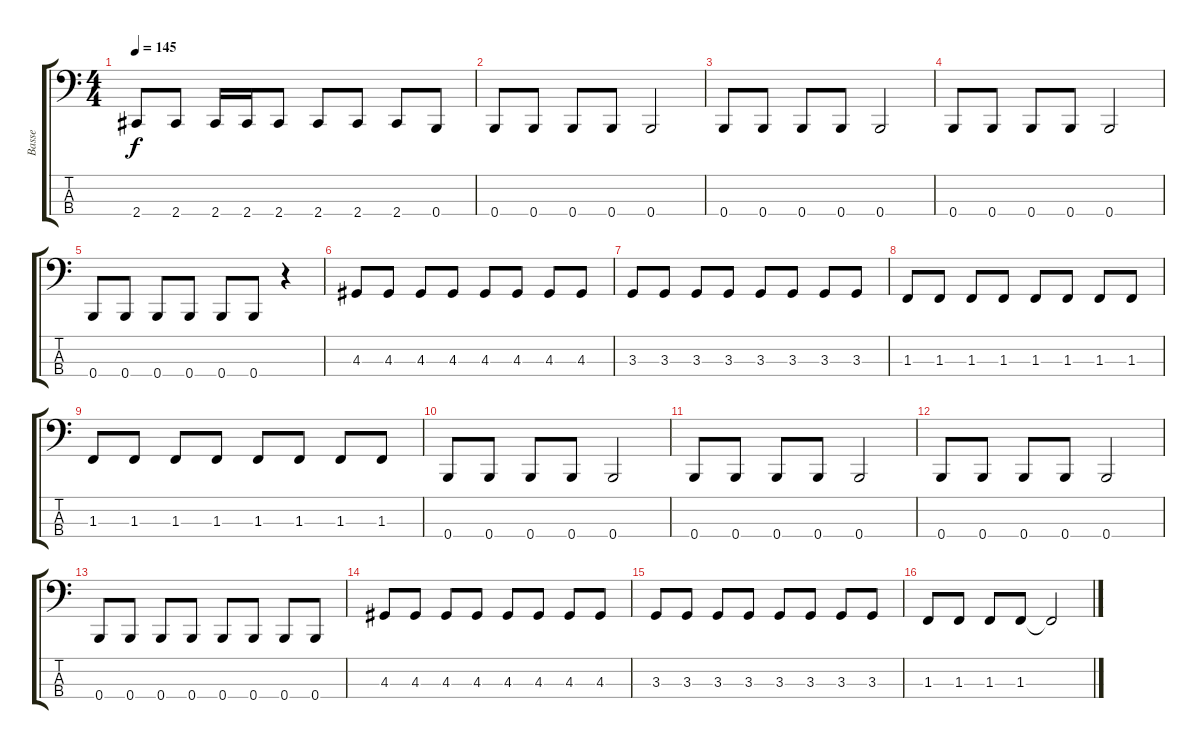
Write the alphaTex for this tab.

\track ("Basse" "Basse") {instrument electricbassfinger}
\staff {score tabs}
\tuning (D2 A1 E1 B0) {hide}
\ts (4 4)
\tempo 145
\clef f4
\ks c
2.4.8{dy f} 2.4.8 2.4.16 2.4.16 2.4.8 2.4.8 2.4.8 2.4.8 0.4.8 |
0.4.8 0.4.8 0.4.8 0.4.8 0.4.2 |
0.4.8 0.4.8 0.4.8 0.4.8 0.4.2 |
0.4.8 0.4.8 0.4.8 0.4.8 0.4.2 |
0.4.8 0.4.8 0.4.8 0.4.8 0.4.8 0.4.8 r.4 |
4.3.8 4.3.8 4.3.8 4.3.8 4.3.8 4.3.8 4.3.8 4.3.8 |
3.3.8 3.3.8 3.3.8 3.3.8 3.3.8 3.3.8 3.3.8 3.3.8 |
1.3.8 1.3.8 1.3.8 1.3.8 1.3.8 1.3.8 1.3.8 1.3.8 |
1.3.8 1.3.8 1.3.8 1.3.8 1.3.8 1.3.8 1.3.8 1.3.8 |
0.4.8 0.4.8 0.4.8 0.4.8 0.4.2 |
0.4.8 0.4.8 0.4.8 0.4.8 0.4.2 |
0.4.8 0.4.8 0.4.8 0.4.8 0.4.2 |
0.4.8 0.4.8 0.4.8 0.4.8 0.4.8 0.4.8 0.4.8 0.4.8 |
4.3.8 4.3.8 4.3.8 4.3.8 4.3.8 4.3.8 4.3.8 4.3.8 |
3.3.8 3.3.8 3.3.8 3.3.8 3.3.8 3.3.8 3.3.8 3.3.8 |
1.3.8 1.3.8 1.3.8 1.3.8 1.3{t}.2
